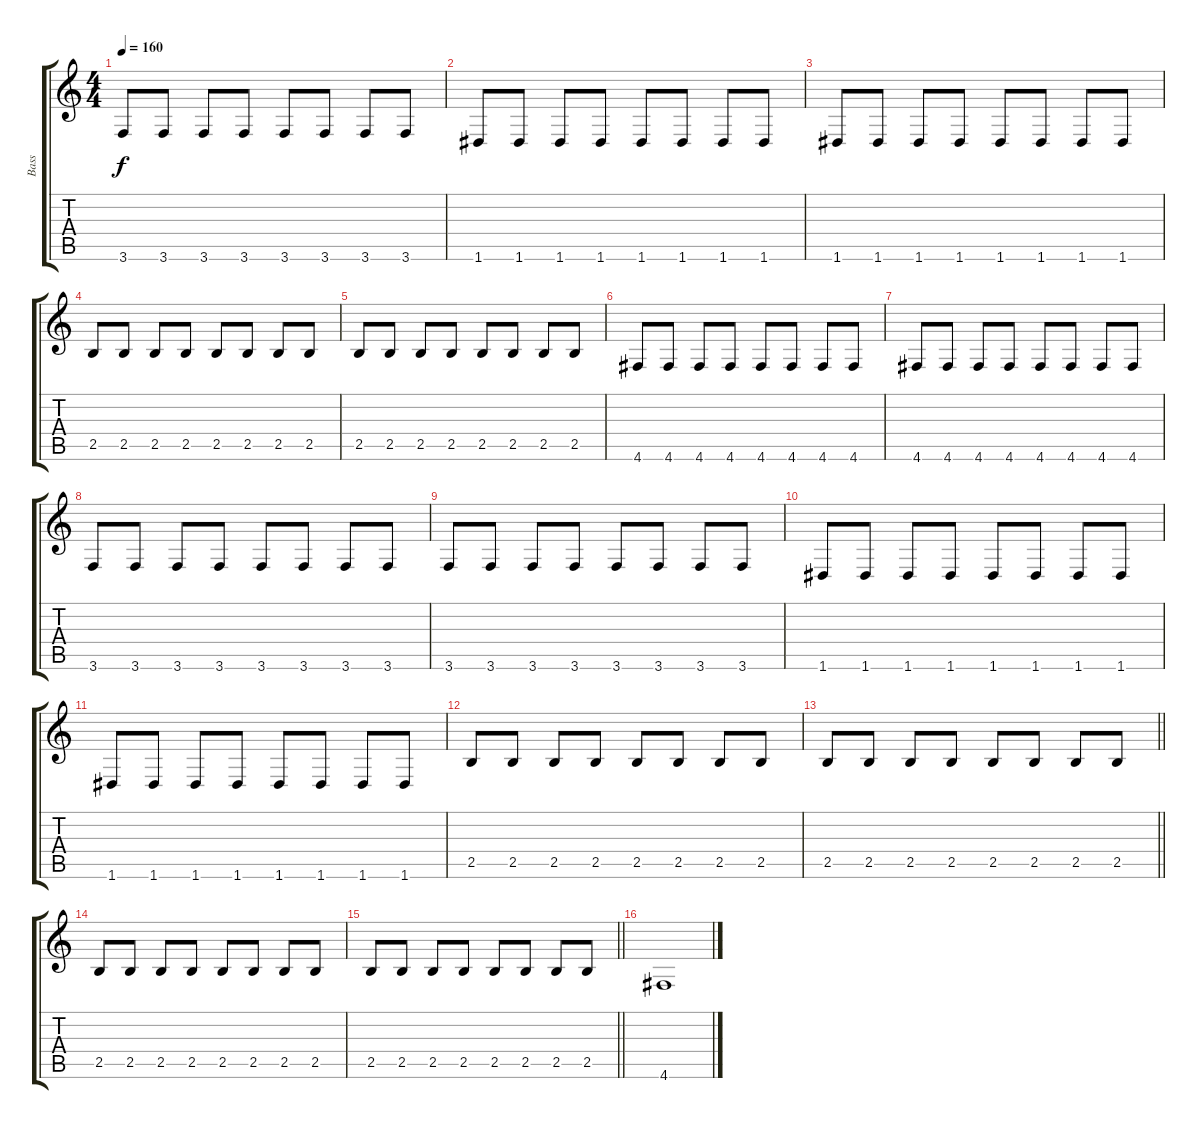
\track ("Bass" "Bass") {instrument acousticbass}
\staff {score tabs}
\tuning (E4 B3 G3 D3 A2 D2) {hide}
\ts (4 4)
\tempo 160
\clef g2
\ks c
3.6.8{dy f} 3.6.8 3.6.8 3.6.8 3.6.8 3.6.8 3.6.8 3.6.8 |
1.6.8 1.6.8 1.6.8 1.6.8 1.6.8 1.6.8 1.6.8 1.6.8 |
1.6.8 1.6.8 1.6.8 1.6.8 1.6.8 1.6.8 1.6.8 1.6.8 |
2.5.8 2.5.8 2.5.8 2.5.8 2.5.8 2.5.8 2.5.8 2.5.8 |
2.5.8 2.5.8 2.5.8 2.5.8 2.5.8 2.5.8 2.5.8 2.5.8 |
4.6.8 4.6.8 4.6.8 4.6.8 4.6.8 4.6.8 4.6.8 4.6.8 |
4.6.8 4.6.8 4.6.8 4.6.8 4.6.8 4.6.8 4.6.8 4.6.8 |
3.6.8 3.6.8 3.6.8 3.6.8 3.6.8 3.6.8 3.6.8 3.6.8 |
3.6.8 3.6.8 3.6.8 3.6.8 3.6.8 3.6.8 3.6.8 3.6.8 |
1.6.8 1.6.8 1.6.8 1.6.8 1.6.8 1.6.8 1.6.8 1.6.8 |
1.6.8 1.6.8 1.6.8 1.6.8 1.6.8 1.6.8 1.6.8 1.6.8 |
2.5.8 2.5.8 2.5.8 2.5.8 2.5.8 2.5.8 2.5.8 2.5.8 |
\barLineRight lightlight
2.5.8 2.5.8 2.5.8 2.5.8 2.5.8 2.5.8 2.5.8 2.5.8 |
2.5.8 2.5.8 2.5.8 2.5.8 2.5.8 2.5.8 2.5.8 2.5.8 |
\barLineRight lightlight
2.5.8 2.5.8 2.5.8 2.5.8 2.5.8 2.5.8 2.5.8 2.5.8 |
4.6.1
